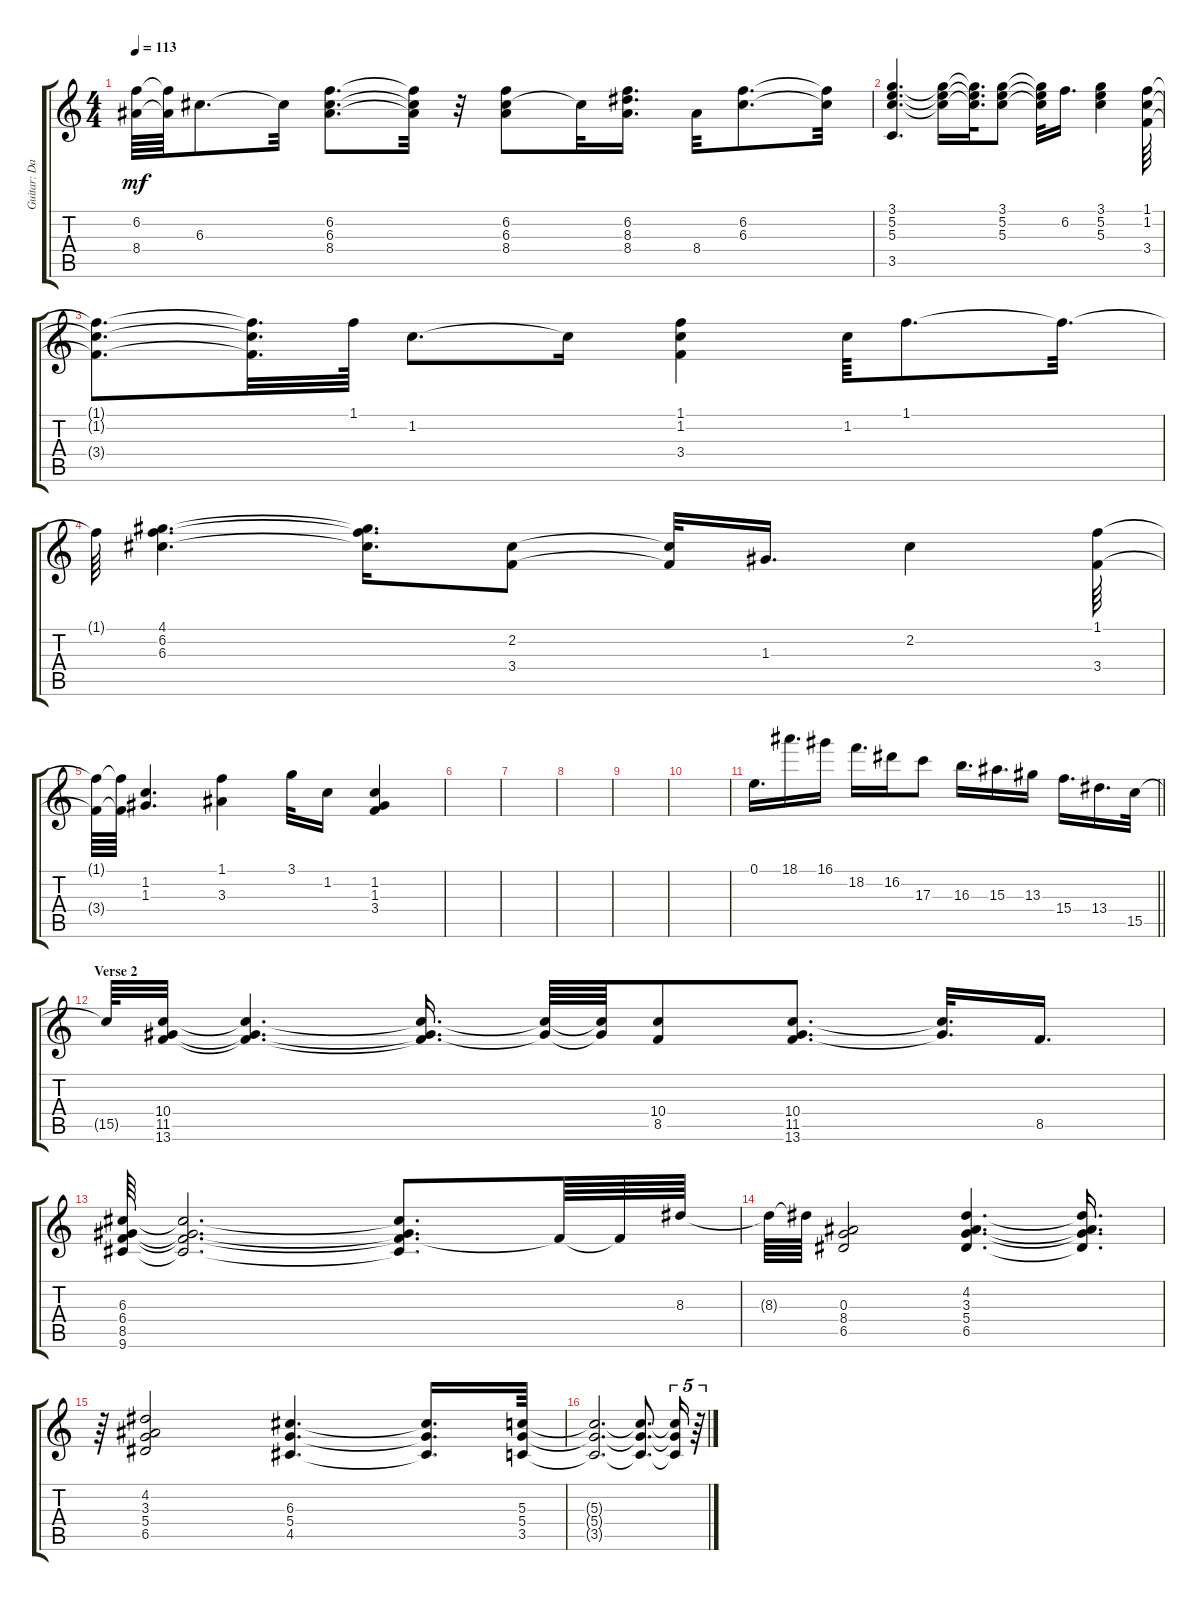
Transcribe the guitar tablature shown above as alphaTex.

\track ("Guitar: Davey Johnstone" "Guitar: Da") {instrument acousticguitarsteel}
\staff {score tabs}
\tuning (E4 B3 G3 D3 A2 E2) {hide}
\ts (4 4)
\tempo 113
\clef g2
\ks c
(6.2 8.4).64{dy mf} (6.2{t} 8.4{t}).64 6.3.8{d} 6.3{t}.32 (6.2 6.3 8.4).8{d} (6.2{t} 6.3{t} 8.4{t}).32 r.32 (6.2 6.3 8.4).8 6.3{t}.32 (6.2 8.3 8.4).16{d} 8.4.32 (6.2 6.3).8{d} (6.2{t} 6.3{t}).32 |
(3.1 5.2 5.3 3.5).4{d} (3.1{t} 5.2{t} 5.3{t}).16 (3.1{t} 5.2{t} 5.3{t}).32{d} (3.1 5.2 5.3).8 (3.1{t} 5.2{t} 5.3{t}).32 6.2.16{d} (3.1 5.2 5.3).4 (1.1 1.2 3.4).64 |
(1.1{t} 1.2{t} 3.4{t}).8{d} (1.1{t} 1.2{t} 3.4{t}).32{d} 1.1.64 1.2.8{d} 1.2{t}.16 (1.1 1.2 3.4).4 1.2.64 1.1.8{d} 1.1{t}.32{d} |
1.1{t}.64 (4.1 6.2 6.3).4{d} (4.1{t} 6.2{t} 6.3{t}).16{d} (2.2 3.4).8 (2.2{t} 3.4{t}).32 1.3.16{d} 2.2.4 (1.1 3.4).64 |
(1.1{t} 3.4{t}).64 (1.1{t} 3.4{t}).64 (1.2 1.3).4{d} (1.1 3.3).4 3.1.32 1.2.16 (1.2 1.3 3.4).4 |
|
|
|
|
|
\barLineRight lightlight
0.1.16{d} 18.1.16{d} 16.1.16 18.2.16{d} 16.2.16 17.3.8 16.3.16{d} 15.3.16{d} 13.3.16 15.4.16{d} 13.4.16{d} 15.5.32 |
\section ("" "Verse 2")
15.5{t}.64 (10.4 11.5 13.6).32 (10.4{t} 11.5{t} 13.6{t}).4{d} (10.4{t} 11.5{t} 13.6{t}).16{d} (10.4{t} 11.5{t}).64 (10.4{t} 11.5{t}).64 (10.4 8.5).8 (10.4 11.5 13.6).8{d} (10.4{t} 11.5{t}).32{d} 8.5.16{d} |
(6.3 6.4 8.5 9.6).64 (6.3{t} 6.4{t} 8.5{t} 9.6{t}).2{d} (6.3{t} 6.4{t} 8.5{t} 9.6{t}).8{d} 8.5{t}.64 8.5{t}.64 8.3.64 |
8.3{t}.64 8.3{t}.64 (0.3 8.4 6.5).2 (4.2 3.3 5.4 6.5).4{d} (4.2{t} 3.3{t} 5.4{t} 6.5{t}).16{d} |
r.64 (4.2 3.3 5.4 6.5).2 (6.3 5.4 4.5).4{d} (6.3{t} 5.4{t} 4.5{t}).16{d} (5.3 5.4 3.5).64 |
(5.3{t} 5.4{t} 3.5{t}).2{d} (5.3{t} 5.4{t} 3.5{t}).8{d} (5.3{t} 5.4{t} 3.5{t}).16{tu (5 4)} r.64{tu (5 4)}
